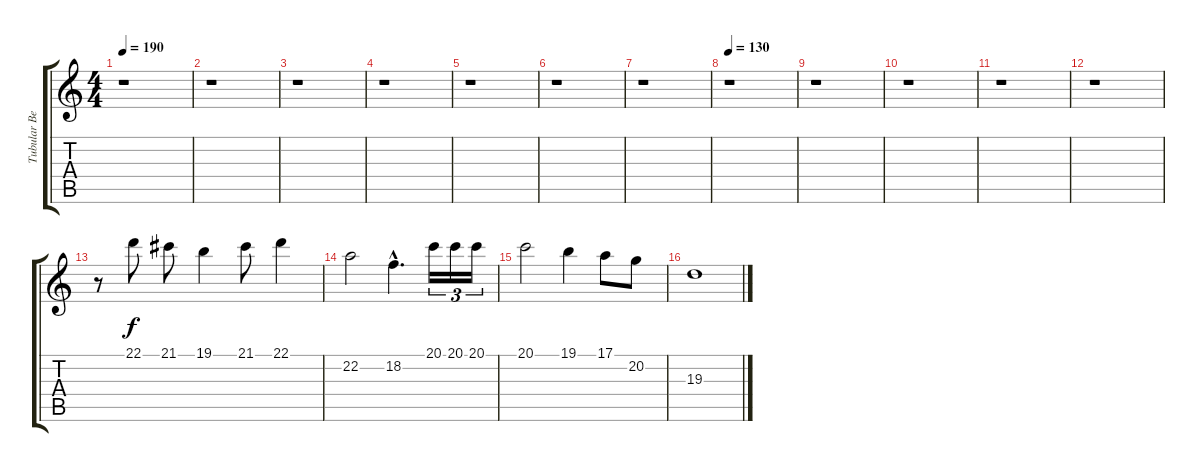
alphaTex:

\track ("Tubular Bells" "Tubular Be") {instrument tubularbells}
\staff {score tabs}
\tuning (E4 B3 G3 D3 A2 E2) {hide}
\ts (4 4)
\tempo 190
\clef g2
\ks c
r.1{dy f} |
r.1 |
r.1 |
r.1 |
r.1 |
r.1 |
r.1 |
\tempo 130
r.1 |
r.1 |
r.1 |
r.1 |
r.1 |
r.8{volume 8} 22.1.8 21.1.8 19.1.4 21.1.8 22.1.4 |
22.2.2 18.2{hac}.4{d} 20.1.16{tu (3 2)} 20.1.16{tu (3 2)} 20.1.16{tu (3 2)} |
20.1.2 19.1.4 17.1.8 20.2.8 |
19.3.1
